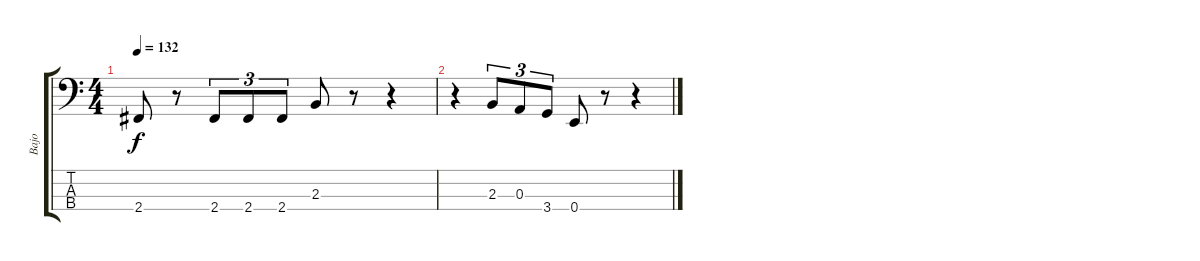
\track ("Bajo" "Bajo") {instrument electricbassfinger}
\staff {score tabs}
\tuning (G2 D2 A1 E1) {hide}
\ts (4 4)
\tempo 132
\clef f4
\ks c
2.4.8{dy f} r.8 2.4.8{tu (3 2)} 2.4.8{tu (3 2)} 2.4.8{tu (3 2)} 2.3.8 r.8 r.4 |
r.4 2.3.8{tu (3 2)} 0.3.8{tu (3 2)} 3.4.8{tu (3 2)} 0.4.8 r.8 r.4
